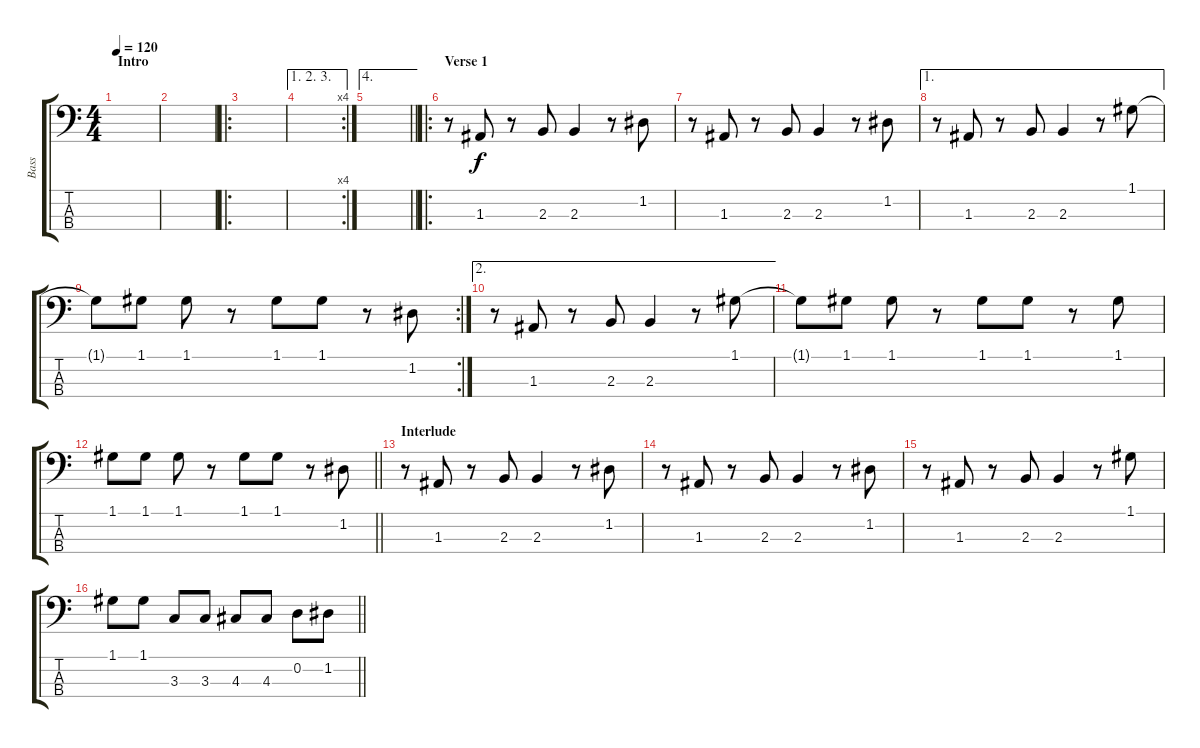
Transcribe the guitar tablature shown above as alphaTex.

\track ("Bass" "Bass") {instrument electricbassfinger}
\staff {score tabs}
\tuning (G2 D2 A1 E1) {hide}
\ts (4 4)
\section ("" "Intro")
\tempo 120
\clef f4
\ks c
|
|
\ro
|
\ae (1 2 3)
\rc 4
|
\ae 4
\barLineRight lightlight
|
\ro
\section ("" "Verse 1")
r.8 1.3.8 r.8 2.3.8 2.3.4 r.8 1.2.8 |
r.8 1.3.8 r.8 2.3.8 2.3.4 r.8 1.2.8 |
\ae 1
r.8 1.3.8 r.8 2.3.8 2.3.4 r.8 1.1.8 |
\rc 2
1.1{t}.8 1.1.8 1.1.8 r.8 1.1.8 1.1.8 r.8 1.2.8 |
\ae 2
r.8 1.3.8 r.8 2.3.8 2.3.4 r.8 1.1.8 |
1.1{t}.8 1.1.8 1.1.8 r.8 1.1.8 1.1.8 r.8 1.1.8 |
\barLineRight lightlight
1.1.8 1.1.8 1.1.8 r.8 1.1.8 1.1.8 r.8 1.2.8 |
\section ("" "Interlude")
r.8 1.3.8 r.8 2.3.8 2.3.4 r.8 1.2.8 |
r.8 1.3.8 r.8 2.3.8 2.3.4 r.8 1.2.8 |
r.8 1.3.8 r.8 2.3.8 2.3.4 r.8 1.1.8 |
\barLineRight lightlight
1.1.8 1.1.8 3.3.8 3.3.8 4.3.8 4.3.8 0.2.8 1.2.8
